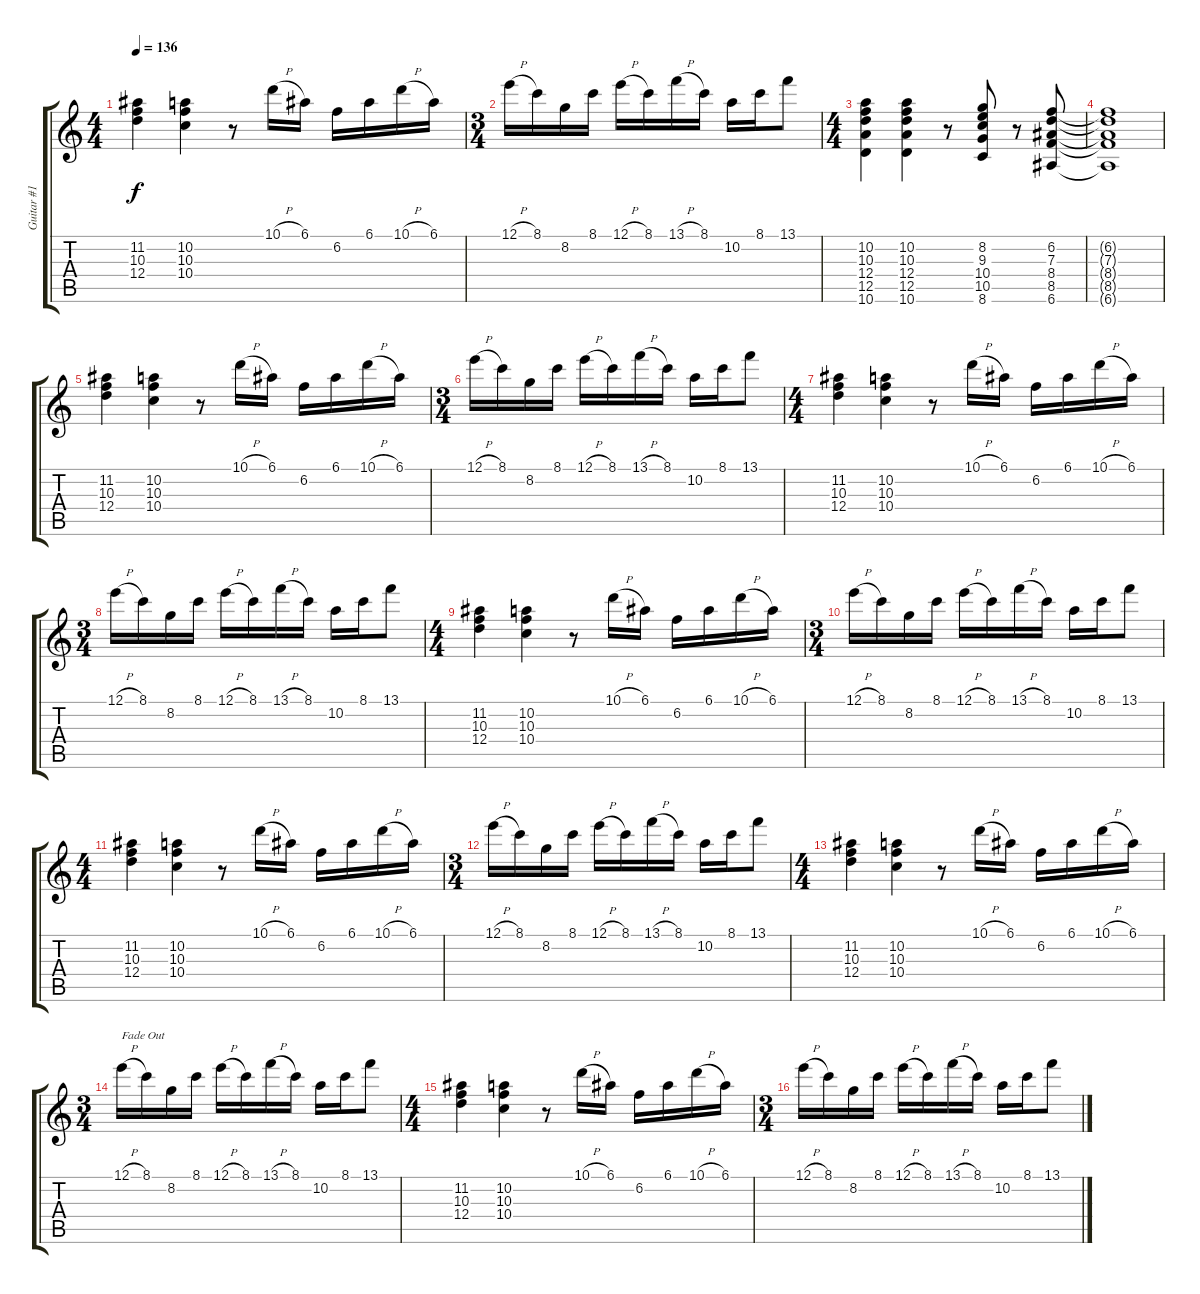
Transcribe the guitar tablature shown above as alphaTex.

\track ("Guitar #1" "Guitar #1") {instrument acousticguitarnylon}
\staff {score tabs}
\tuning (E4 B3 G3 D3 A2 E2) {hide}
\ts (4 4)
\tempo 136
\clef g2
\ks c
(11.2 10.3 12.4).4{dy f} (10.2 10.3 10.4).4 r.8 10.1{h}.16 6.1.16 6.2.16 6.1.16 10.1{h}.16 6.1.16 |
\ts (3 4)
12.1{h}.16 8.1.16 8.2.16 8.1.16 12.1{h}.16 8.1.16 13.1{h}.16 8.1.16 10.2.16 8.1.16 13.1.8 |
\ts (4 4)
(10.2 10.3 12.4 12.5 10.6).4 (10.2 10.3 12.4 12.5 10.6).4 r.8 (8.2 9.3 10.4 10.5 8.6).8 r.8 (6.2 7.3 8.4 8.5 6.6).8 |
(6.2{t} 7.3{t} 8.4{t} 8.5{t} 6.6{t}).1 |
(11.2 10.3 12.4).4 (10.2 10.3 10.4).4 r.8 10.1{h}.16 6.1.16 6.2.16 6.1.16 10.1{h}.16 6.1.16 |
\ts (3 4)
12.1{h}.16 8.1.16 8.2.16 8.1.16 12.1{h}.16 8.1.16 13.1{h}.16 8.1.16 10.2.16 8.1.16 13.1.8 |
\ts (4 4)
(11.2 10.3 12.4).4 (10.2 10.3 10.4).4 r.8 10.1{h}.16 6.1.16 6.2.16 6.1.16 10.1{h}.16 6.1.16 |
\ts (3 4)
12.1{h}.16 8.1.16 8.2.16 8.1.16 12.1{h}.16 8.1.16 13.1{h}.16 8.1.16 10.2.16 8.1.16 13.1.8 |
\ts (4 4)
(11.2 10.3 12.4).4 (10.2 10.3 10.4).4 r.8 10.1{h}.16 6.1.16 6.2.16 6.1.16 10.1{h}.16 6.1.16 |
\ts (3 4)
12.1{h}.16 8.1.16 8.2.16 8.1.16 12.1{h}.16 8.1.16 13.1{h}.16 8.1.16 10.2.16 8.1.16 13.1.8 |
\ts (4 4)
(11.2 10.3 12.4).4 (10.2 10.3 10.4).4 r.8 10.1{h}.16 6.1.16 6.2.16 6.1.16 10.1{h}.16 6.1.16 |
\ts (3 4)
12.1{h}.16 8.1.16 8.2.16 8.1.16 12.1{h}.16 8.1.16 13.1{h}.16 8.1.16 10.2.16 8.1.16 13.1.8 |
\ts (4 4)
(11.2 10.3 12.4).4 (10.2 10.3 10.4).4 r.8 10.1{h}.16 6.1.16 6.2.16 6.1.16 10.1{h}.16 6.1.16 |
\ts (3 4)
12.1{h}.16{txt "Fade Out" volume 10} 8.1.16 8.2.16 8.1.16 12.1{h}.16 8.1.16 13.1{h}.16 8.1.16 10.2.16 8.1.16 13.1.8 |
\ts (4 4)
(11.2 10.3 12.4).4 (10.2 10.3 10.4).4 r.8 10.1{h}.16 6.1.16 6.2.16 6.1.16 10.1{h}.16 6.1.16 |
\ts (3 4)
12.1{h}.16{volume 8} 8.1.16 8.2.16 8.1.16 12.1{h}.16 8.1.16 13.1{h}.16 8.1.16 10.2.16 8.1.16 13.1.8
